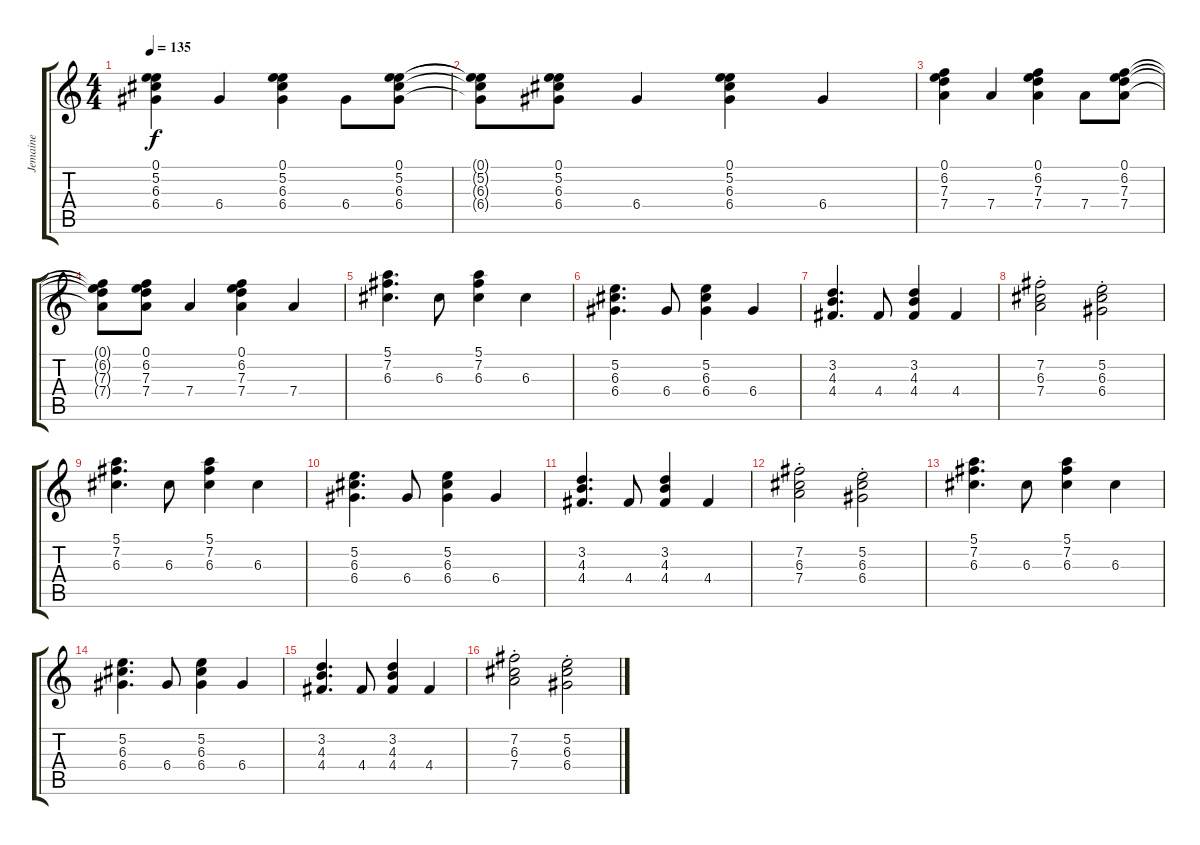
\track ("Jemaine" "Jemaine") {instrument acousticguitarnylon}
\staff {score tabs}
\tuning (E4 B3 G3 D3 A2 E2) {hide}
\ts (4 4)
\tempo 135
\clef g2
\ks c
(0.1 5.2 6.3 6.4).4{dy f} 6.4.4 (0.1 5.2 6.3 6.4).4 6.4.8 (0.1 5.2 6.3 6.4).8 |
(0.1{t} 5.2{t} 6.3{t} 6.4{t}).8 (0.1 5.2 6.3 6.4).8 6.4.4 (0.1 5.2 6.3 6.4).4 6.4.4 |
(0.1 6.2 7.3 7.4).4 7.4.4 (0.1 6.2 7.3 7.4).4 7.4.8 (0.1 6.2 7.3 7.4).8 |
(0.1{t} 6.2{t} 7.3{t} 7.4{t}).8 (0.1 6.2 7.3 7.4).8 7.4.4 (0.1 6.2 7.3 7.4).4 7.4.4 |
(5.1 7.2 6.3).4{d} 6.3.8 (5.1 7.2 6.3).4 6.3.4 |
(5.2 6.3 6.4).4{d} 6.4.8 (5.2 6.3 6.4).4 6.4.4 |
(3.2 4.3 4.4).4{d} 4.4.8 (3.2 4.3 4.4).4 4.4.4 |
(7.2{st} 6.3{st} 7.4{st}).2 (5.2{st} 6.3{st} 6.4{st}).2 |
(5.1 7.2 6.3).4{d} 6.3.8 (5.1 7.2 6.3).4 6.3.4 |
(5.2 6.3 6.4).4{d} 6.4.8 (5.2 6.3 6.4).4 6.4.4 |
(3.2 4.3 4.4).4{d} 4.4.8 (3.2 4.3 4.4).4 4.4.4 |
(7.2{st} 6.3{st} 7.4{st}).2 (5.2{st} 6.3{st} 6.4{st}).2 |
(5.1 7.2 6.3).4{d} 6.3.8 (5.1 7.2 6.3).4 6.3.4 |
(5.2 6.3 6.4).4{d} 6.4.8 (5.2 6.3 6.4).4 6.4.4 |
(3.2 4.3 4.4).4{d} 4.4.8 (3.2 4.3 4.4).4 4.4.4 |
(7.2{st} 6.3{st} 7.4{st}).2 (5.2{st} 6.3{st} 6.4{st}).2
